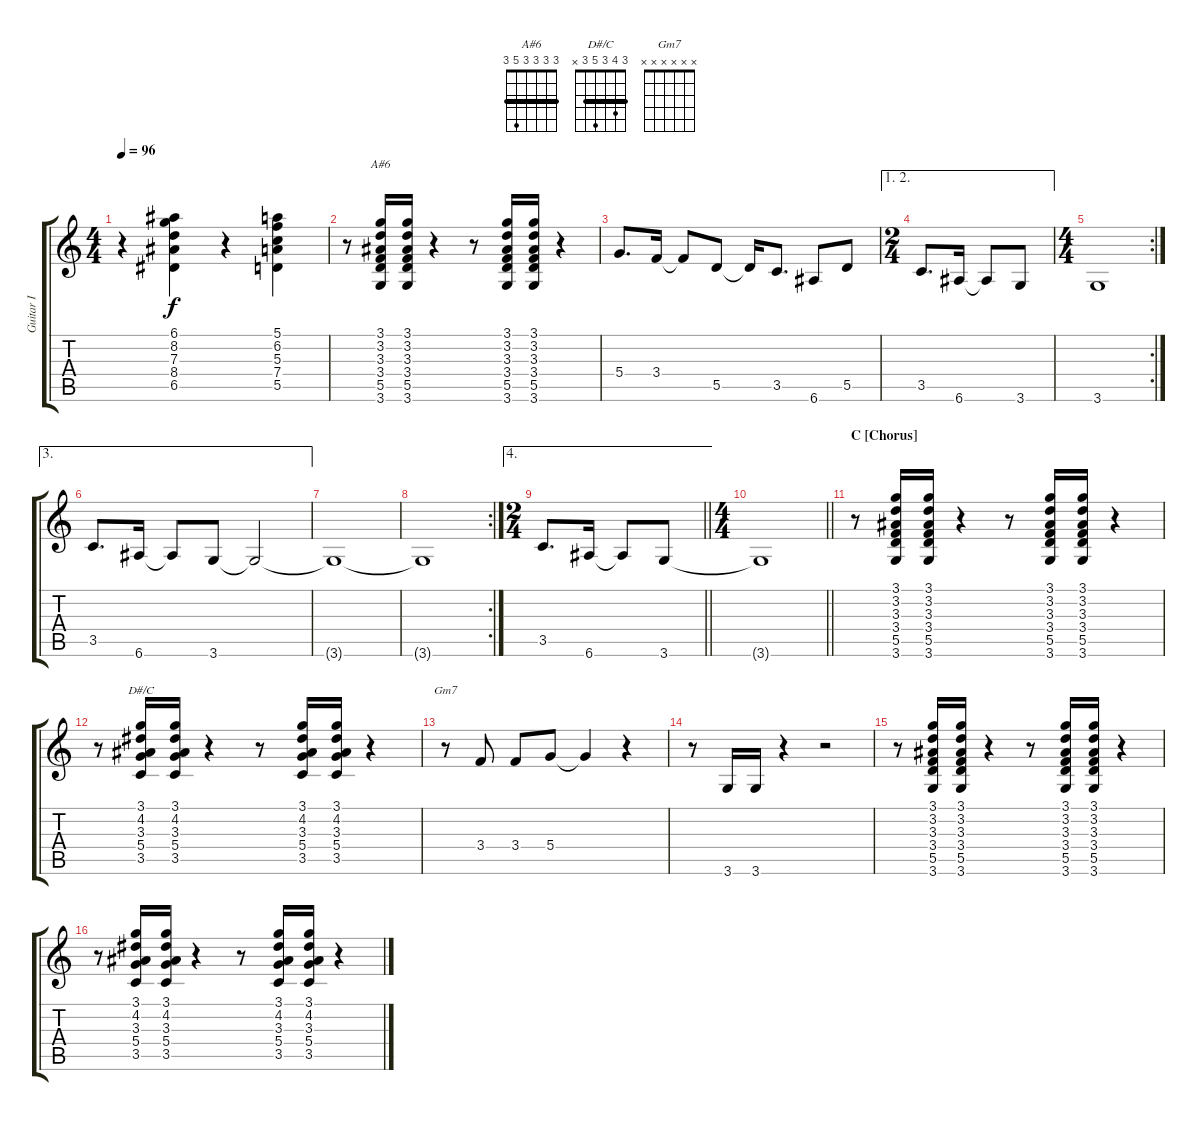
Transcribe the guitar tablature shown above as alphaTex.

\track ("Guitar I" "Guitar I") {instrument electricguitarclean}
\staff {score tabs}
\tuning (E4 B3 G3 D3 A2 E2) {hide}
\chord ("A#6" 3 3 3 3 5 3) {barre 3}
\chord ("D#/C" 3 4 3 5 3 x) {barre 3}
\chord ("Gm7" x x x x x x)
\ts (4 4)
\tempo 96
\clef g2
\ks c
r.4{dy f} (6.1 8.2 7.3 8.4 6.5).4 r.4 (5.1 6.2 5.3 7.4 5.5).4 |
r.8 (3.1 3.2 3.3 3.4 5.5 3.6).16{ch "A#6"} (3.1 3.2 3.3 3.4 5.5 3.6).16 r.4 r.8 (3.1 3.2 3.3 3.4 5.5 3.6).16 (3.1 3.2 3.3 3.4 5.5 3.6).16 r.4 |
5.4.8{d} 3.4.16 3.4{t}.8 5.5.8 5.5{t}.16 3.5.8{d} 6.6.8 5.5.8 |
\ae (1 2)
\ts (2 4)
3.5.8{d} 6.6.16 6.6{t}.8 3.6.8 |
\rc 2
\ts (4 4)
3.6.1 |
\ae 3
3.5.8{d} 6.6.16 6.6{t}.8 3.6.8 3.6{t}.2 |
3.6{t}.1 |
\rc 2
3.6{t}.1 |
\ae 4
\ts (2 4)
\barLineRight lightlight
3.5.8{d} 6.6.16 6.6{t}.8 3.6.8 |
\ts (4 4)
\barLineRight lightlight
3.6{t}.1 |
\section ("" "C [Chorus]")
r.8 (3.1 3.2 3.3 3.4 5.5 3.6).16 (3.1 3.2 3.3 3.4 5.5 3.6).16 r.4 r.8 (3.1 3.2 3.3 3.4 5.5 3.6).16 (3.1 3.2 3.3 3.4 5.5 3.6).16 r.4 |
r.8 (3.1 4.2 3.3 5.4 3.5).16{ch "D#/C"} (3.1 4.2 3.3 5.4 3.5).16 r.4 r.8 (3.1 4.2 3.3 5.4 3.5).16 (3.1 4.2 3.3 5.4 3.5).16 r.4 |
r.8{ch "Gm7"} 3.4.8 3.4.8 5.4.8 5.4{t}.4 r.4 |
r.8 3.6.16 3.6.16 r.4 r.2 |
r.8 (3.1 3.2 3.3 3.4 5.5 3.6).16 (3.1 3.2 3.3 3.4 5.5 3.6).16 r.4 r.8 (3.1 3.2 3.3 3.4 5.5 3.6).16 (3.1 3.2 3.3 3.4 5.5 3.6).16 r.4 |
r.8 (3.1 4.2 3.3 5.4 3.5).16 (3.1 4.2 3.3 5.4 3.5).16 r.4 r.8 (3.1 4.2 3.3 5.4 3.5).16 (3.1 4.2 3.3 5.4 3.5).16 r.4
